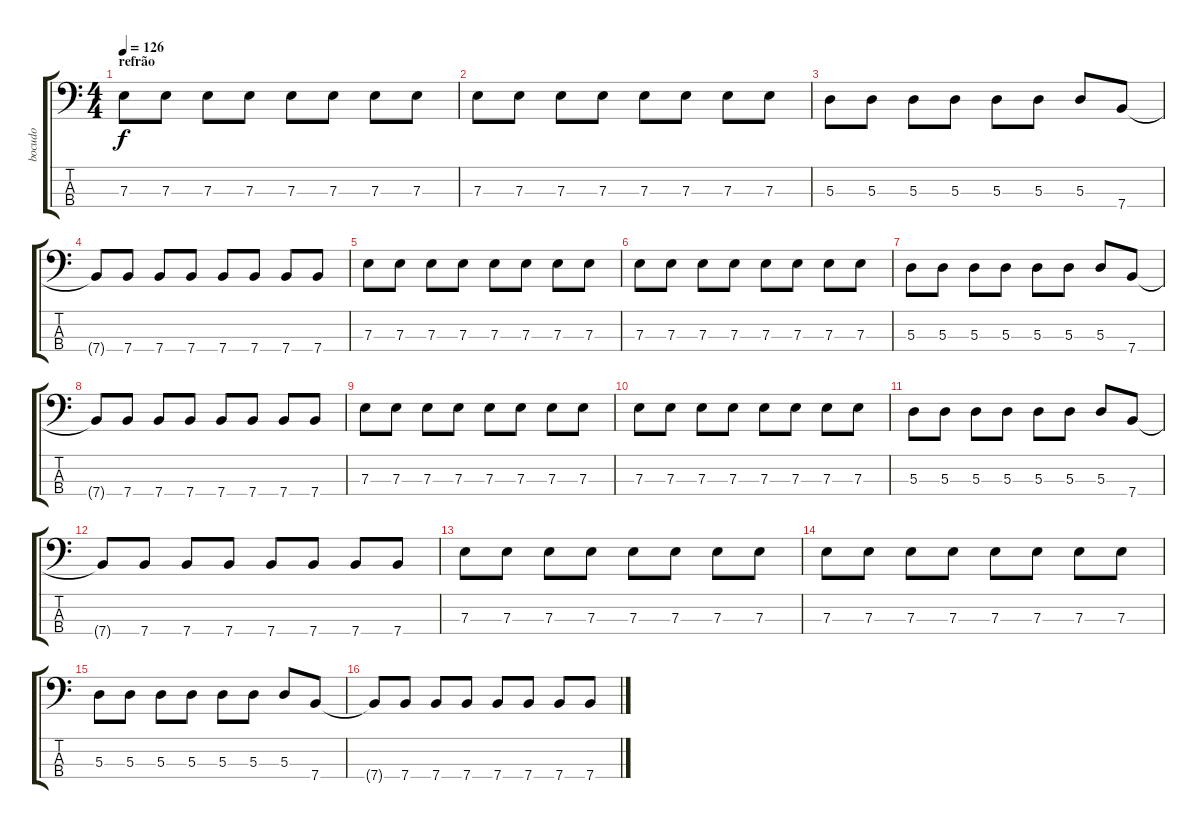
\track ("bocudo" "bocudo") {instrument electricbasspick}
\staff {score tabs}
\tuning (G2 D2 A1 E1) {hide}
\ts (4 4)
\section ("" "refrão")
\tempo 126
\clef f4
\ks c
7.3.8{dy f} 7.3.8 7.3.8 7.3.8 7.3.8 7.3.8 7.3.8 7.3.8 |
7.3.8 7.3.8 7.3.8 7.3.8 7.3.8 7.3.8 7.3.8 7.3.8 |
5.3.8 5.3.8 5.3.8 5.3.8 5.3.8 5.3.8 5.3.8 7.4.8 |
7.4{t}.8 7.4.8 7.4.8 7.4.8 7.4.8 7.4.8 7.4.8 7.4.8 |
7.3.8 7.3.8 7.3.8 7.3.8 7.3.8 7.3.8 7.3.8 7.3.8 |
7.3.8 7.3.8 7.3.8 7.3.8 7.3.8 7.3.8 7.3.8 7.3.8 |
5.3.8 5.3.8 5.3.8 5.3.8 5.3.8 5.3.8 5.3.8 7.4.8 |
7.4{t}.8 7.4.8 7.4.8 7.4.8 7.4.8 7.4.8 7.4.8 7.4.8 |
7.3.8 7.3.8 7.3.8 7.3.8 7.3.8 7.3.8 7.3.8 7.3.8 |
7.3.8 7.3.8 7.3.8 7.3.8 7.3.8 7.3.8 7.3.8 7.3.8 |
5.3.8 5.3.8 5.3.8 5.3.8 5.3.8 5.3.8 5.3.8 7.4.8 |
7.4{t}.8 7.4.8 7.4.8 7.4.8 7.4.8 7.4.8 7.4.8 7.4.8 |
7.3.8 7.3.8 7.3.8 7.3.8 7.3.8 7.3.8 7.3.8 7.3.8 |
7.3.8 7.3.8 7.3.8 7.3.8 7.3.8 7.3.8 7.3.8 7.3.8 |
5.3.8 5.3.8 5.3.8 5.3.8 5.3.8 5.3.8 5.3.8 7.4.8 |
7.4{t}.8 7.4.8 7.4.8 7.4.8 7.4.8 7.4.8 7.4.8 7.4.8
